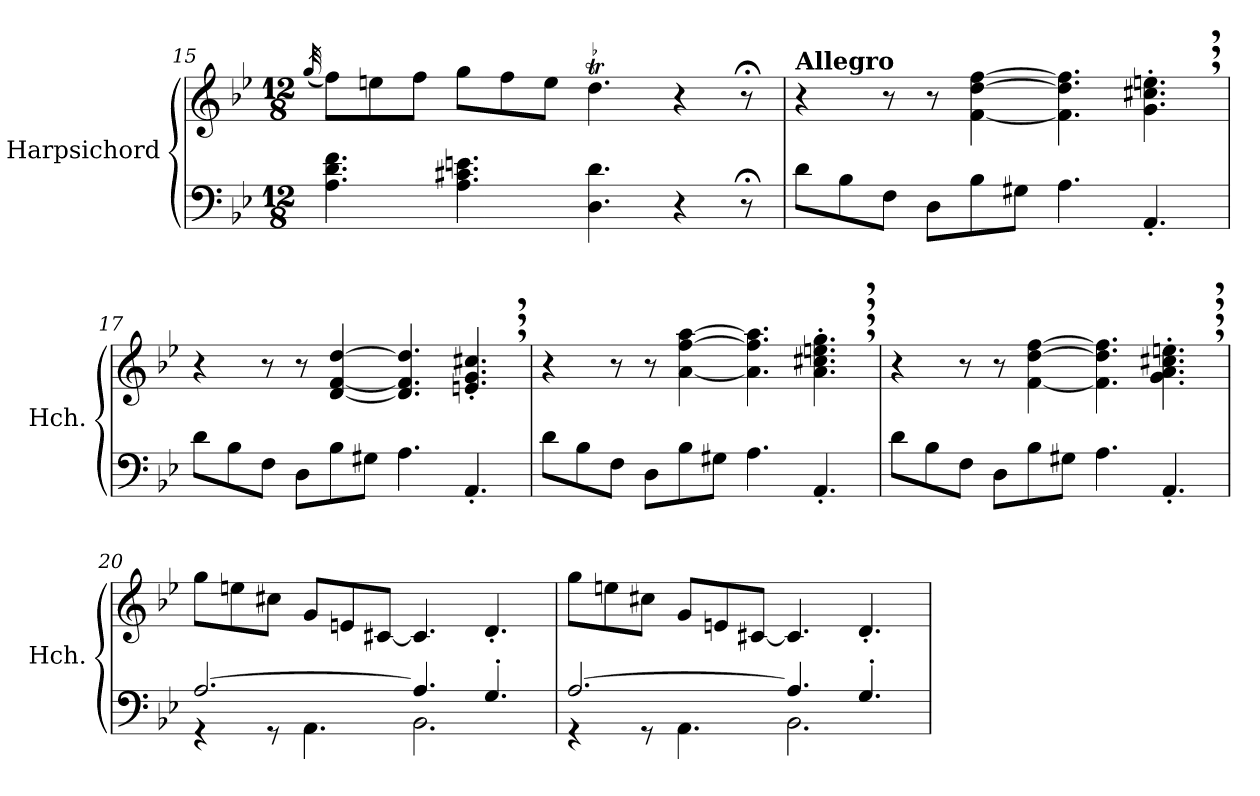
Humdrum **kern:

**kern	**kern
*part1	*part1
*staff2	*staff1
*I"Harpsichord	*
*I'Hch.	*
*clefF4	*clefG2
*k[b-e-]	*k[b-e-]
*M12/8	*M12/8
=15	=15
.	(<32qgg/
4.A\ 4.d\ 4.f\	8ff\L)
.	8een\
.	8ff\J
4.A\ 4.c#X\ 4.en\	8gg\L
.	8ff\
.	8ee\J
4.D\ 4.d\	4.ddt\
4r	4r
8r;<	8r;<
!!LO:LB:g=z
=16	=16
!	!LO:TX:a:B:t=Allegro
8d\L	4r
8B-\	.
8F\J	8r
8D\L	8r
8B-\	[4f\ [4dd\ [4ff\
8G#X\J	.
4.A\	4.f\] 4.dd\] 4.ff\]
4.AA'/	4.g\', 4.cc#X\', 4.een\',
=17	=17
8d\L	4r
8B-\	.
8F\J	8r
8D\L	8r
8B-\	[4d/ [4f/ [4dd/
8G#X\J	.
4.A\	4.d/] 4.f/] 4.dd/]
4.AA'/	4.en/', 4.g/', 4.cc#X/',
=18	=18
8d\L	4r
8B-\	.
8F\J	8r
8D\L	8r
8B-\	[4a\ [4ff\ [4aa\
8G#X\J	.
4.A\	4.a\] 4.ff\] 4.aa\]
4.AA'/	4.a\', 4.cc#X\', 4.een\', 4.gg\',
=19	=19
8d\L	4r
8B-\	.
8F\J	8r
8D\L	8r
8B-\	[4f\ [4dd\ [4ff\
8G#X\J	.
4.A\	4.f\] 4.dd\] 4.ff\]
4.AA'/	4.g\', 4.a\', 4.cc#X\', 4.een\',
!!LO:LB:g=z
=20	=20
*^	*
[2.A/	4r	8gg\L
.	.	8een\
.	8r	8cc#X\J
.	4.AA\	8g/L
.	.	8en/
.	.	[8c#X/J
4.A/]	2.BB-\	4.c#/]
4.G'/	.	4.d'/
=21	=21	=21
[2.A/	4r	8gg\L
.	.	8een\
.	8r	8cc#X\J
.	4.AA\	8g/L
.	.	8en/
.	.	[8c#X/J
4.A/]	2.BB-\	4.c#/]
4.G'/	.	4.d'/
*v	*v	*
=	=
*-	*-
